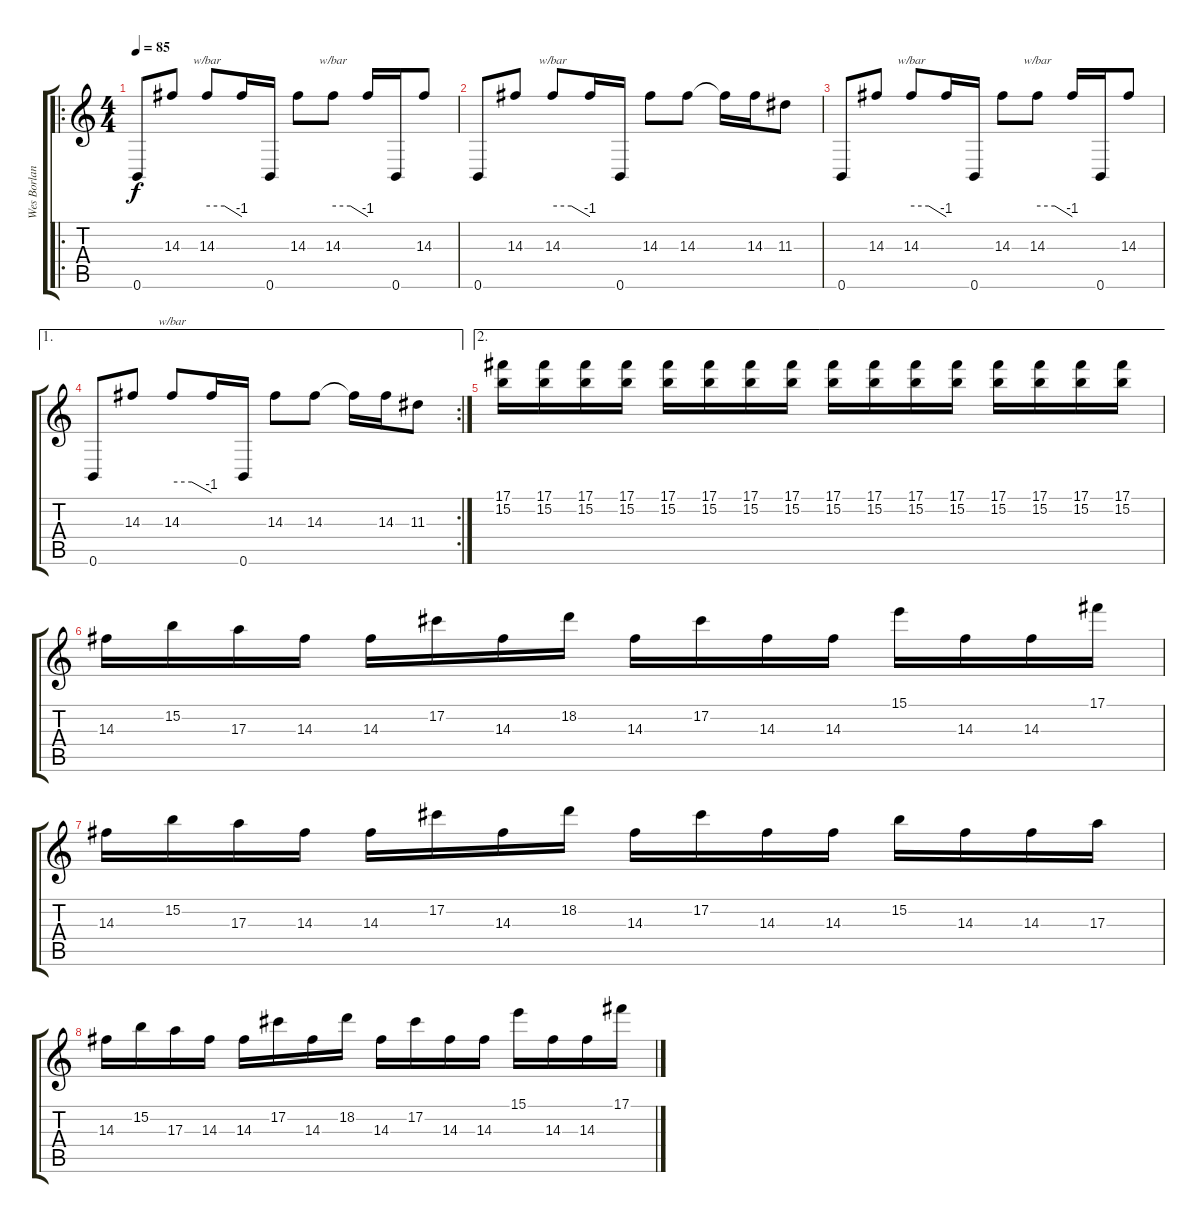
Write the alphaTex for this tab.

\track ("Wes Borland" "Wes Borlan") {instrument distortionguitar}
\staff {score tabs}
\tuning (Db4 Ab3 E3 B2 Gb2 B1) {hide}
\ro
\ts (4 4)
\tempo 85
\clef g2
\ks c
0.6.8{dy f} 14.3.8 14.3.8{tbe (custom default 0 0 30 0 60 -4)} 14.3{t}.16 0.6.16 14.3.8 14.3.8{tbe (custom default 0 0 30 0 60 -4)} 14.3{t}.16 0.6.16 14.3.8 |
0.6.8 14.3.8 14.3.8{tbe (custom default 0 0 30 0 60 -4)} 14.3{t}.16 0.6.16 14.3.8 14.3.8 14.3{t}.16 14.3.16 11.3.8 |
0.6.8 14.3.8 14.3.8{tbe (custom default 0 0 30 0 60 -4)} 14.3{t}.16 0.6.16 14.3.8 14.3.8{tbe (custom default 0 0 30 0 60 -4)} 14.3{t}.16 0.6.16 14.3.8 |
\ae 1
\rc 2
0.6.8 14.3.8 14.3.8{tbe (custom default 0 0 30 0 60 -4)} 14.3{t}.16 0.6.16 14.3.8 14.3.8 14.3{t}.16 14.3.16 11.3.8 |
\ae 2
(17.1 15.2).16 (17.1 15.2).16 (17.1 15.2).16 (17.1 15.2).16 (17.1 15.2).16 (17.1 15.2).16 (17.1 15.2).16 (17.1 15.2).16 (17.1 15.2).16 (17.1 15.2).16 (17.1 15.2).16 (17.1 15.2).16 (17.1 15.2).16 (17.1 15.2).16 (17.1 15.2).16 (17.1 15.2).16 |
14.3.16 15.2.16 17.3.16 14.3.16 14.3.16 17.2.16 14.3.16 18.2.16 14.3.16 17.2.16 14.3.16 14.3.16 15.1.16 14.3.16 14.3.16 17.1.16 |
14.3.16 15.2.16 17.3.16 14.3.16 14.3.16 17.2.16 14.3.16 18.2.16 14.3.16 17.2.16 14.3.16 14.3.16 15.2.16 14.3.16 14.3.16 17.3.16 |
14.3.16 15.2.16 17.3.16 14.3.16 14.3.16 17.2.16 14.3.16 18.2.16 14.3.16 17.2.16 14.3.16 14.3.16 15.1.16 14.3.16 14.3.16 17.1.16
